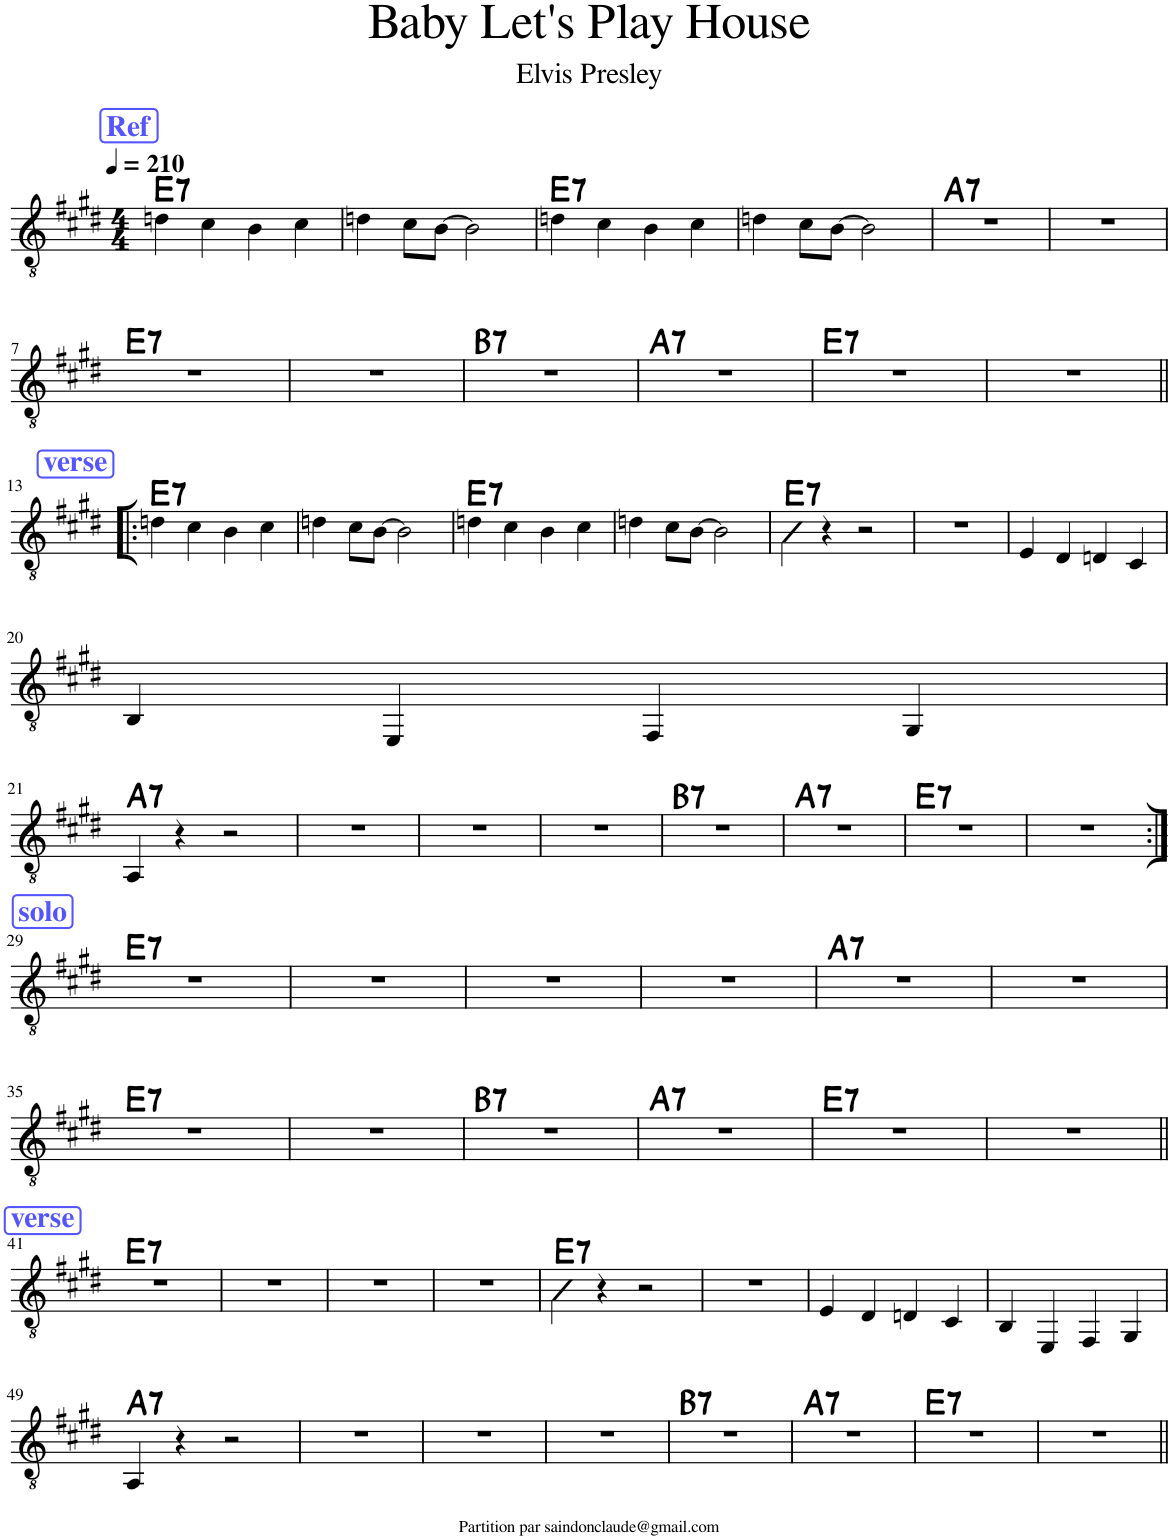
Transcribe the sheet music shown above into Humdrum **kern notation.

**kern	**harte
*part1	*part1
*staff1	*
*I"Classical Guitar	*
*I'Guit.	*
*clefGv2	*
*k[f#c#g#d#]	*
*M4/4	*
*MM210	*
!!LO:REH:place=s1:a:B:cj:color=#5555FF:fs=14:t=Ref
=1	=1
!	!LO:H:kt=7
4dn\	E:7
4c#\	.
4B\	.
4c#\	.
=2	=2
4dn\	.
8c#\L	.
[8B\J	.
2B\]	.
=3	=3
!	!LO:H:kt=7
4dn\	E:7
4c#\	.
4B\	.
4c#\	.
=4	=4
4dn\	.
8c#\L	.
[8B\J	.
2B\]	.
=5	=5
!	!LO:H:kt=7
1r	A:7
=6	=6
1r	.
!!LO:LB:g=z
=7	=7
!	!LO:H:kt=7
1r	E:7
=8	=8
1r	.
=9	=9
!	!LO:H:kt=7
1r	B:7
=10	=10
!	!LO:H:kt=7
1r	A:7
=11	=11
!	!LO:H:kt=7
1r	E:7
=12	=12
1r	.
!!LO:LB:g=z
!!LO:REH:place=s1:a:B:cj:color=#5555FF:fs=14:t=verse
=13!|:	=13!|:
!	!LO:H:kt=7
4dn\	E:7
4c#\	.
4B\	.
4c#\	.
=14	=14
4dn\	.
8c#\L	.
[8B\J	.
2B\]	.
=15	=15
!	!LO:H:kt=7
4dn\	E:7
4c#\	.
4B\	.
4c#\	.
=16	=16
4dn\	.
8c#\L	.
[8B\J	.
2B\]	.
=17	=17
!	!LO:H:kt=7
4E\	E:7
4r	.
2r	.
=18	=18
1r	.
=19	=19
4E/	.
4D#/	.
4Dn/	.
4C#/	.
!!LO:LB:g=z
=20	=20
4BB/	.
4EE/	.
4FF#/	.
4GG#/	.
!!LO:LB:g=z
=21	=21
!	!LO:H:kt=7
4AA/	A:7
4r	.
2r	.
=22	=22
1r	.
=23	=23
1r	.
=24	=24
1r	.
=25	=25
!	!LO:H:kt=7
1r	B:7
=26	=26
!	!LO:H:kt=7
1r	A:7
=27	=27
!	!LO:H:kt=7
1r	E:7
=28	=28
1r	.
!!LO:LB:g=z
!!LO:REH:place=s1:a:B:cj:color=#5555FF:fs=14:t=solo
=29:|!	=29:|!
!	!LO:H:kt=7
1r	E:7
=30	=30
1r	.
=31	=31
1r	.
=32	=32
1r	.
=33	=33
!	!LO:H:kt=7
1r	A:7
=34	=34
1r	.
!!LO:LB:g=z
=35	=35
!	!LO:H:kt=7
1r	E:7
=36	=36
1r	.
=37	=37
!	!LO:H:kt=7
1r	B:7
=38	=38
!	!LO:H:kt=7
1r	A:7
=39	=39
!	!LO:H:kt=7
1r	E:7
=40	=40
1r	.
!!LO:LB:g=z
!!LO:REH:place=s1:a:B:cj:color=#5555FF:fs=14:t=verse
=41||	=41||
!	!LO:H:kt=7
1r	E:7
=42	=42
1r	.
=43	=43
1r	.
=44	=44
1r	.
=45	=45
!	!LO:H:kt=7
4E\	E:7
4r	.
2r	.
=46	=46
1r	.
=47	=47
4E/	.
4D#/	.
4Dn/	.
4C#/	.
=48	=48
4BB/	.
4EE/	.
4FF#/	.
4GG#/	.
!!LO:LB:g=z
=49	=49
!	!LO:H:kt=7
4AA/	A:7
4r	.
2r	.
=50	=50
1r	.
=51	=51
1r	.
=52	=52
1r	.
=53	=53
!	!LO:H:kt=7
1r	B:7
=54	=54
!	!LO:H:kt=7
1r	A:7
=55	=55
!	!LO:H:kt=7
1r	E:7
=56	=56
1r	.
=||	=||
*-	*-
